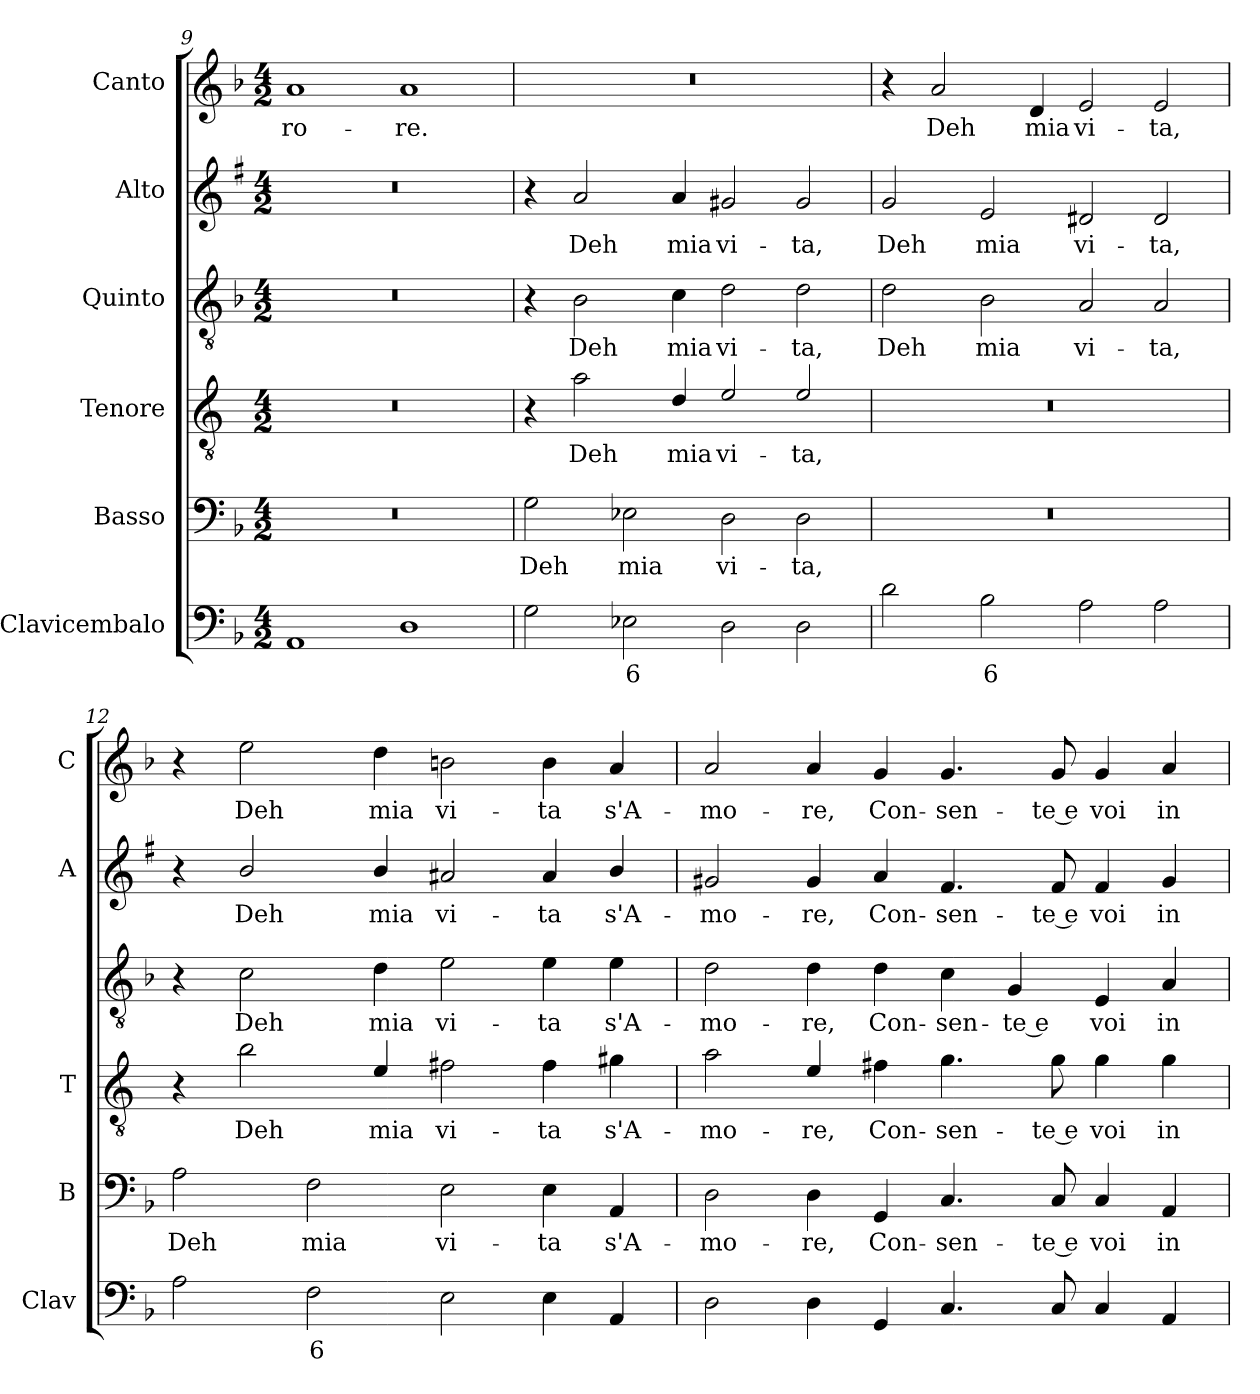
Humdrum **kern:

**kern	**text	**kern	**text	**kern	**text	**kern	**text	**kern	**text	**kern	**text
*part6	*part6	*part5	*part5	*part4	*part4	*part3	*part3	*part2	*part2	*part1	*part1
*staff6	*staff6	*staff5	*staff5	*staff4	*staff4	*staff3	*staff3	*staff2	*staff2	*staff1	*staff1
*I"Clavicembalo	*	*I"Basso	*	*I"Tenore	*	*I"Quinto	*	*I"Alto	*	*I"Canto	*
*I'Clav	*	*I'B	*	*I'T	*	*	*	*I'A	*	*I'C	*
*clefF4	*	*clefF4	*	*clefGv2	*	*clefGv2	*	*clefG2	*	*clefG2	*
*	*	*	*	*ITrd4c7	*	*	*	*ITrd1c2	*	*	*
*k[b-]	*	*k[b-]	*	*k[b-]	*	*k[b-]	*	*k[b-]	*	*k[b-]	*
*F:	*	*F:	*	*F:	*	*F:	*	*F:	*	*F:	*
*M4/2	*	*M4/2	*	*M4/2	*	*M4/2	*	*M4/2	*	*M4/2	*
=9	=9	=9	=9	=9	=9	=9	=9	=9	=9	=9	=9
!	!	!	!	!	!	!	!	!	!	!	!LO:LY:b
1AA	.	0r	.	0r	.	0r	.	0r	.	1a	-ro-
!	!	!	!	!	!	!	!	!	!	!	!LO:LY:b
1D	.	.	.	.	.	.	.	.	.	1a	-re.
=10	=10	=10	=10	=10	=10	=10	=10	=10	=10	=10	=10
!	!	!	!LO:LY:b	!	!	!	!	!	!	!	!
2G\	.	2G\	Deh	4r	.	4r	.	4r	.	0r	.
!	!	!	!	!	!LO:LY:b	!	!LO:LY:b	!	!LO:LY:b	!	!
.	.	.	.	2d\	Deh	2B-\	Deh	2g/	Deh	.	.
!	!LO:LY:b	!	!LO:LY:b	!	!	!	!	!	!	!	!
2E-X\	6	2E-X\	mia	.	.	.	.	.	.	.	.
!	!	!	!	!	!LO:LY:b	!	!LO:LY:b	!	!LO:LY:b	!	!
.	.	.	.	4G/	mia	4c\	mia	4g/	mia	.	.
!	!	!	!LO:LY:b	!	!LO:LY:b	!	!LO:LY:b	!	!LO:LY:b	!	!
2D\	.	2D\	vi-	2A/	vi-	2d\	vi-	2f#X/	vi-	.	.
!	!	!	!LO:LY:b	!	!LO:LY:b	!	!LO:LY:b	!	!LO:LY:b	!	!
2D\	.	2D\	-ta,	2A/	-ta,	2d\	-ta,	2f#/	-ta,	.	.
=11	=11	=11	=11	=11	=11	=11	=11	=11	=11	=11	=11
!	!	!	!	!	!	!	!LO:LY:b	!	!LO:LY:b	!	!
2d\	.	0r	.	0r	.	2d\	Deh	2f/	Deh	4r	.
!	!	!	!	!	!	!	!	!	!	!	!LO:LY:b
.	.	.	.	.	.	.	.	.	.	2a/	Deh
!	!LO:LY:b	!	!	!	!	!	!LO:LY:b	!	!LO:LY:b	!	!
2B-\	6	.	.	.	.	2B-\	mia	2d/	mia	.	.
!	!	!	!	!	!	!	!	!	!	!	!LO:LY:b
.	.	.	.	.	.	.	.	.	.	4d/	mia
!	!	!	!	!	!	!	!LO:LY:b	!	!LO:LY:b	!	!LO:LY:b
2A\	.	.	.	.	.	2A/	vi-	2c#X/	vi-	2e/	vi-
!	!	!	!	!	!	!	!LO:LY:b	!	!LO:LY:b	!	!LO:LY:b
2A\	.	.	.	.	.	2A/	-ta,	2c#/	-ta,	2e/	-ta,
!!LO:LB:g=z
=12	=12	=12	=12	=12	=12	=12	=12	=12	=12	=12	=12
!	!	!	!LO:LY:b	!	!	!	!	!	!	!	!
2A\	.	2A\	Deh	4r	.	4r	.	4r	.	4r	.
!	!	!	!	!	!LO:LY:b	!	!LO:LY:b	!	!LO:LY:b	!	!LO:LY:b
.	.	.	.	2e\	Deh	2c\	Deh	2a/	Deh	2ee\	Deh
!	!LO:LY:b	!	!LO:LY:b	!	!	!	!	!	!	!	!
2F\	6	2F\	mia	.	.	.	.	.	.	.	.
!	!	!	!	!	!LO:LY:b	!	!LO:LY:b	!	!LO:LY:b	!	!LO:LY:b
.	.	.	.	4A/	mia	4d\	mia	4a/	mia	4dd\	mia
!	!	!	!LO:LY:b	!	!LO:LY:b	!	!LO:LY:b	!	!LO:LY:b	!	!LO:LY:b
2E\	.	2E\	vi-	2Bn\	vi-	2e\	vi-	2g#X/	vi-	2bn\	vi-
!	!	!	!LO:LY:b	!	!LO:LY:b	!	!LO:LY:b	!	!LO:LY:b	!	!LO:LY:b
4E\	.	4E\	-ta	4B\	-ta	4e\	-ta	4g#/	-ta	4b\	-ta
!	!	!	!LO:LY:b	!	!LO:LY:b	!	!LO:LY:b	!	!LO:LY:b	!	!LO:LY:b
4AA/	.	4AA/	s'A-	4c#X\	s'A-	4e\	s'A-	4a/	s'A-	4a/	s'A-
=13	=13	=13	=13	=13	=13	=13	=13	=13	=13	=13	=13
!	!	!	!LO:LY:b	!	!LO:LY:b	!	!LO:LY:b	!	!LO:LY:b	!	!LO:LY:b
2D\	.	2D\	-mo-	2d\	-mo-	2d\	-mo-	2f#X/	-mo-	2a/	-mo-
!	!	!	!LO:LY:b	!	!LO:LY:b	!	!LO:LY:b	!	!LO:LY:b	!	!LO:LY:b
4D\	.	4D\	-re,	4A/	-re,	4d\	-re,	4f#/	-re,	4a/	-re,
!	!	!	!LO:LY:b	!	!LO:LY:b	!	!LO:LY:b	!	!LO:LY:b	!	!LO:LY:b
4GG/	.	4GG/	Con-	4Bn\	Con-	4d\	Con-	4g/	Con-	4g/	Con-
!	!	!	!LO:LY:b	!	!LO:LY:b	!	!LO:LY:b	!	!LO:LY:b	!	!LO:LY:b
4.C/	.	4.C/	-sen-	4.c\	-sen-	4c\	-sen-	4.e/	-sen-	4.g/	-sen-
!	!	!	!	!	!	!	!LO:LY:b	!	!	!	!
.	.	.	.	.	.	4G/	-te e	.	.	.	.
!	!	!	!LO:LY:b	!	!LO:LY:b	!	!	!	!LO:LY:b	!	!LO:LY:b
8C/	.	8C/	-te e	8c\	-te e	.	.	8e/	-te e	8g/	-te e
!	!	!	!LO:LY:b	!	!LO:LY:b	!	!LO:LY:b	!	!LO:LY:b	!	!LO:LY:b
4C/	.	4C/	voi	4c\	voi	4E/	voi	4e/	voi	4g/	voi
!	!	!	!LO:LY:b	!	!LO:LY:b	!	!LO:LY:b	!	!LO:LY:b	!	!LO:LY:b
4AA/	.	4AA/	in-	4c\	in-	4A/	in-	4f#/	in-	4a/	in-
=	=	=	=	=	=	=	=	=	=	=	=
*-	*-	*-	*-	*-	*-	*-	*-	*-	*-	*-	*-
